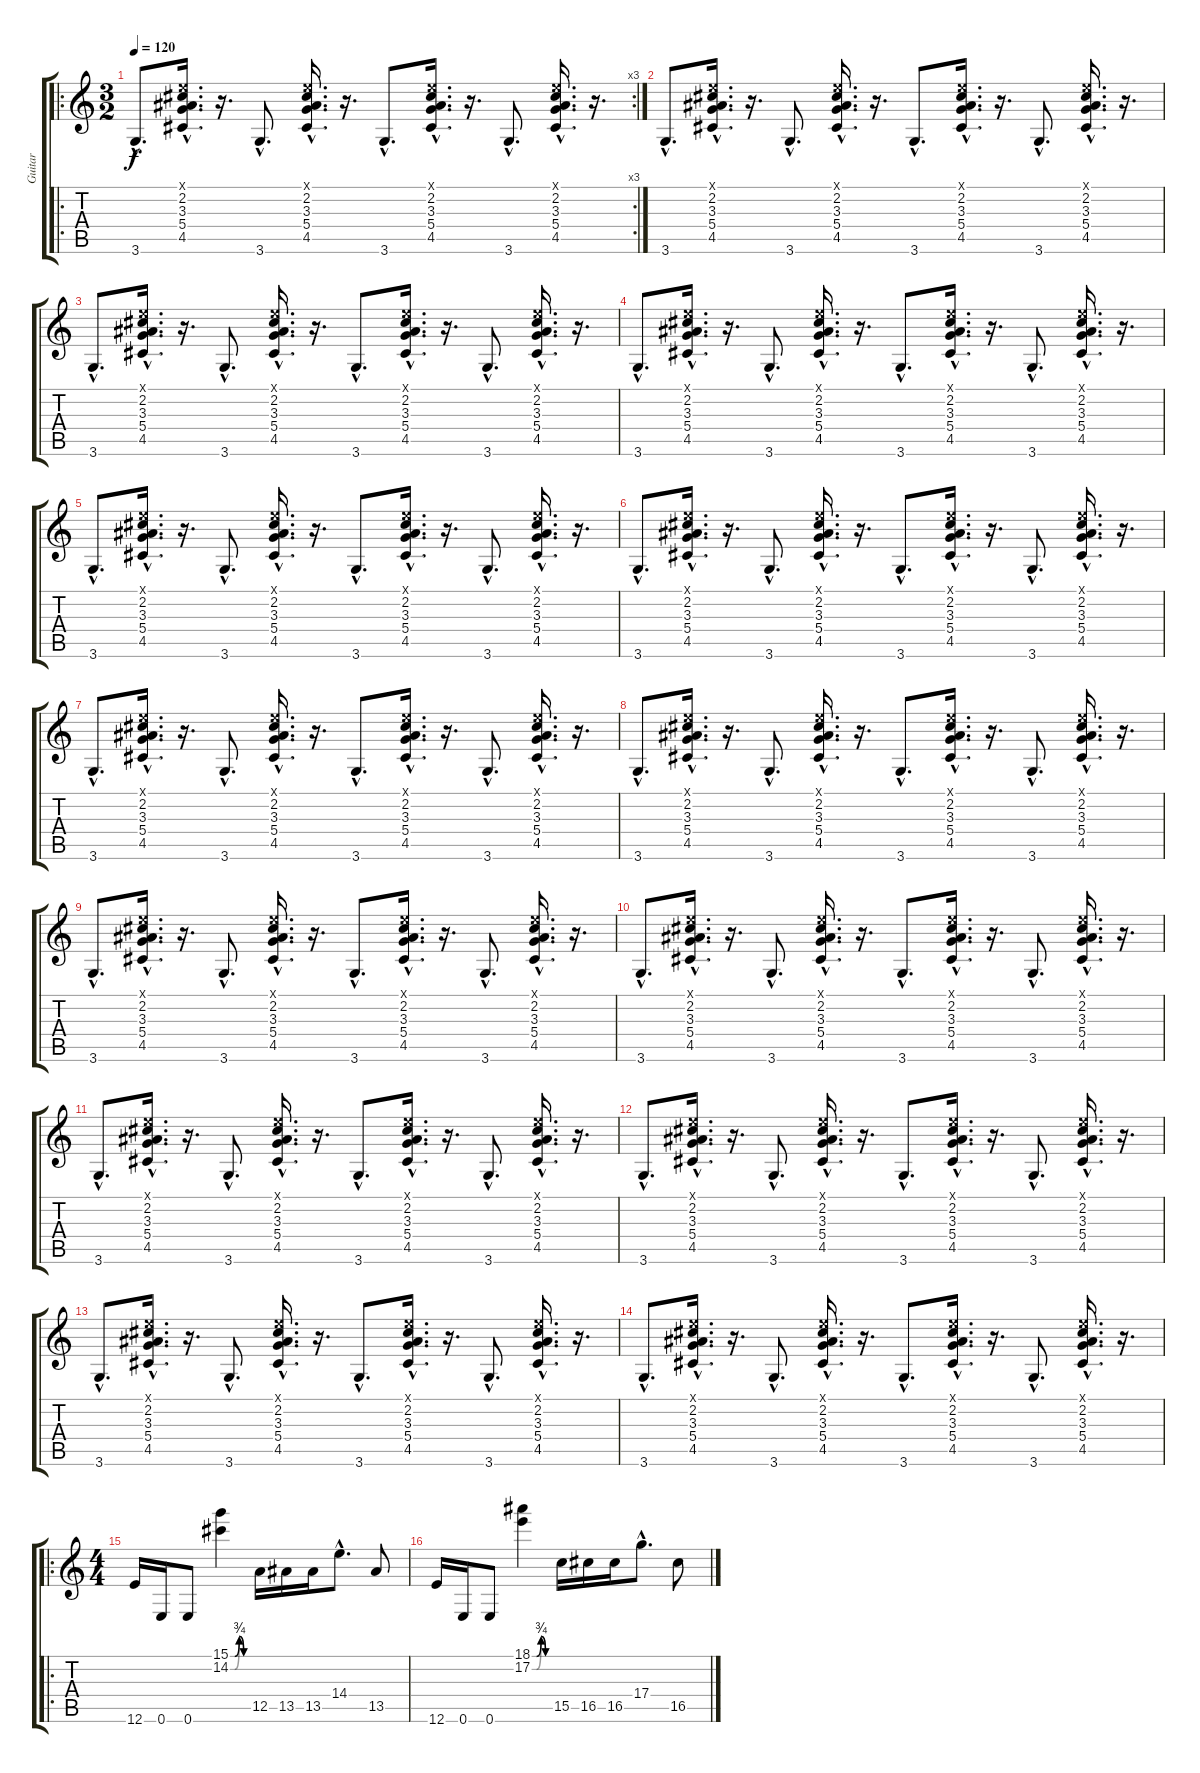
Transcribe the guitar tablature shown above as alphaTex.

\track ("Guitar" "Guitar") {instrument overdrivenguitar}
\staff {score tabs}
\tuning (E4 B3 G3 D3 A2 E2) {hide}
\ro
\rc 3
\ts (3 2)
\tempo 120
\clef g2
\ks c
3.6{hac}.8{d dy f instrument overdrivenguitar} (0.1{hac x} 2.2{hac} 3.3{hac} 5.4{hac} 4.5{hac}).16{d instrument overdrivenguitar} r.16{d} 3.6{hac}.8{d} (0.1{hac x} 2.2{hac} 3.3{hac} 5.4{hac} 4.5{hac}).16{d} r.16{d} 3.6{hac}.8{d} (0.1{hac x} 2.2{hac} 3.3{hac} 5.4{hac} 4.5{hac}).16{d} r.16{d} 3.6{hac}.8{d} (0.1{hac x} 2.2{hac} 3.3{hac} 5.4{hac} 4.5{hac}).16{d} r.16{d} |
3.6{hac}.8{d} (0.1{hac x} 2.2{hac} 3.3{hac} 5.4{hac} 4.5{hac}).16{d instrument overdrivenguitar} r.16{d} 3.6{hac}.8{d} (0.1{hac x} 2.2{hac} 3.3{hac} 5.4{hac} 4.5{hac}).16{d} r.16{d} 3.6{hac}.8{d} (0.1{hac x} 2.2{hac} 3.3{hac} 5.4{hac} 4.5{hac}).16{d} r.16{d} 3.6{hac}.8{d} (0.1{hac x} 2.2{hac} 3.3{hac} 5.4{hac} 4.5{hac}).16{d} r.16{d} |
3.6{hac}.8{d} (0.1{hac x} 2.2{hac} 3.3{hac} 5.4{hac} 4.5{hac}).16{d instrument overdrivenguitar} r.16{d} 3.6{hac}.8{d} (0.1{hac x} 2.2{hac} 3.3{hac} 5.4{hac} 4.5{hac}).16{d} r.16{d} 3.6{hac}.8{d} (0.1{hac x} 2.2{hac} 3.3{hac} 5.4{hac} 4.5{hac}).16{d} r.16{d} 3.6{hac}.8{d} (0.1{hac x} 2.2{hac} 3.3{hac} 5.4{hac} 4.5{hac}).16{d} r.16{d} |
3.6{hac}.8{d} (0.1{hac x} 2.2{hac} 3.3{hac} 5.4{hac} 4.5{hac}).16{d instrument overdrivenguitar} r.16{d} 3.6{hac}.8{d} (0.1{hac x} 2.2{hac} 3.3{hac} 5.4{hac} 4.5{hac}).16{d} r.16{d} 3.6{hac}.8{d} (0.1{hac x} 2.2{hac} 3.3{hac} 5.4{hac} 4.5{hac}).16{d} r.16{d} 3.6{hac}.8{d} (0.1{hac x} 2.2{hac} 3.3{hac} 5.4{hac} 4.5{hac}).16{d} r.16{d} |
3.6{hac}.8{d} (0.1{hac x} 2.2{hac} 3.3{hac} 5.4{hac} 4.5{hac}).16{d instrument overdrivenguitar} r.16{d} 3.6{hac}.8{d} (0.1{hac x} 2.2{hac} 3.3{hac} 5.4{hac} 4.5{hac}).16{d} r.16{d} 3.6{hac}.8{d} (0.1{hac x} 2.2{hac} 3.3{hac} 5.4{hac} 4.5{hac}).16{d} r.16{d} 3.6{hac}.8{d} (0.1{hac x} 2.2{hac} 3.3{hac} 5.4{hac} 4.5{hac}).16{d} r.16{d} |
3.6{hac}.8{d} (0.1{hac x} 2.2{hac} 3.3{hac} 5.4{hac} 4.5{hac}).16{d instrument overdrivenguitar} r.16{d} 3.6{hac}.8{d} (0.1{hac x} 2.2{hac} 3.3{hac} 5.4{hac} 4.5{hac}).16{d} r.16{d} 3.6{hac}.8{d} (0.1{hac x} 2.2{hac} 3.3{hac} 5.4{hac} 4.5{hac}).16{d} r.16{d} 3.6{hac}.8{d} (0.1{hac x} 2.2{hac} 3.3{hac} 5.4{hac} 4.5{hac}).16{d} r.16{d} |
3.6{hac}.8{d} (0.1{hac x} 2.2{hac} 3.3{hac} 5.4{hac} 4.5{hac}).16{d instrument overdrivenguitar} r.16{d} 3.6{hac}.8{d} (0.1{hac x} 2.2{hac} 3.3{hac} 5.4{hac} 4.5{hac}).16{d} r.16{d} 3.6{hac}.8{d} (0.1{hac x} 2.2{hac} 3.3{hac} 5.4{hac} 4.5{hac}).16{d} r.16{d} 3.6{hac}.8{d} (0.1{hac x} 2.2{hac} 3.3{hac} 5.4{hac} 4.5{hac}).16{d} r.16{d} |
3.6{hac}.8{d} (0.1{hac x} 2.2{hac} 3.3{hac} 5.4{hac} 4.5{hac}).16{d instrument overdrivenguitar} r.16{d} 3.6{hac}.8{d} (0.1{hac x} 2.2{hac} 3.3{hac} 5.4{hac} 4.5{hac}).16{d} r.16{d} 3.6{hac}.8{d} (0.1{hac x} 2.2{hac} 3.3{hac} 5.4{hac} 4.5{hac}).16{d} r.16{d} 3.6{hac}.8{d} (0.1{hac x} 2.2{hac} 3.3{hac} 5.4{hac} 4.5{hac}).16{d} r.16{d} |
3.6{hac}.8{d} (0.1{hac x} 2.2{hac} 3.3{hac} 5.4{hac} 4.5{hac}).16{d instrument overdrivenguitar} r.16{d} 3.6{hac}.8{d} (0.1{hac x} 2.2{hac} 3.3{hac} 5.4{hac} 4.5{hac}).16{d} r.16{d} 3.6{hac}.8{d} (0.1{hac x} 2.2{hac} 3.3{hac} 5.4{hac} 4.5{hac}).16{d} r.16{d} 3.6{hac}.8{d} (0.1{hac x} 2.2{hac} 3.3{hac} 5.4{hac} 4.5{hac}).16{d} r.16{d} |
3.6{hac}.8{d} (0.1{hac x} 2.2{hac} 3.3{hac} 5.4{hac} 4.5{hac}).16{d instrument overdrivenguitar} r.16{d} 3.6{hac}.8{d} (0.1{hac x} 2.2{hac} 3.3{hac} 5.4{hac} 4.5{hac}).16{d} r.16{d} 3.6{hac}.8{d} (0.1{hac x} 2.2{hac} 3.3{hac} 5.4{hac} 4.5{hac}).16{d} r.16{d} 3.6{hac}.8{d} (0.1{hac x} 2.2{hac} 3.3{hac} 5.4{hac} 4.5{hac}).16{d} r.16{d} |
3.6{hac}.8{d} (0.1{hac x} 2.2{hac} 3.3{hac} 5.4{hac} 4.5{hac}).16{d instrument overdrivenguitar} r.16{d} 3.6{hac}.8{d} (0.1{hac x} 2.2{hac} 3.3{hac} 5.4{hac} 4.5{hac}).16{d} r.16{d} 3.6{hac}.8{d} (0.1{hac x} 2.2{hac} 3.3{hac} 5.4{hac} 4.5{hac}).16{d} r.16{d} 3.6{hac}.8{d} (0.1{hac x} 2.2{hac} 3.3{hac} 5.4{hac} 4.5{hac}).16{d} r.16{d} |
3.6{hac}.8{d} (0.1{hac x} 2.2{hac} 3.3{hac} 5.4{hac} 4.5{hac}).16{d instrument overdrivenguitar} r.16{d} 3.6{hac}.8{d} (0.1{hac x} 2.2{hac} 3.3{hac} 5.4{hac} 4.5{hac}).16{d} r.16{d} 3.6{hac}.8{d} (0.1{hac x} 2.2{hac} 3.3{hac} 5.4{hac} 4.5{hac}).16{d} r.16{d} 3.6{hac}.8{d} (0.1{hac x} 2.2{hac} 3.3{hac} 5.4{hac} 4.5{hac}).16{d} r.16{d} |
3.6{hac}.8{d} (0.1{hac x} 2.2{hac} 3.3{hac} 5.4{hac} 4.5{hac}).16{d instrument overdrivenguitar} r.16{d} 3.6{hac}.8{d} (0.1{hac x} 2.2{hac} 3.3{hac} 5.4{hac} 4.5{hac}).16{d} r.16{d} 3.6{hac}.8{d} (0.1{hac x} 2.2{hac} 3.3{hac} 5.4{hac} 4.5{hac}).16{d} r.16{d} 3.6{hac}.8{d} (0.1{hac x} 2.2{hac} 3.3{hac} 5.4{hac} 4.5{hac}).16{d} r.16{d} |
3.6{hac}.8{d} (0.1{hac x} 2.2{hac} 3.3{hac} 5.4{hac} 4.5{hac}).16{d instrument overdrivenguitar} r.16{d} 3.6{hac}.8{d} (0.1{hac x} 2.2{hac} 3.3{hac} 5.4{hac} 4.5{hac}).16{d} r.16{d} 3.6{hac}.8{d} (0.1{hac x} 2.2{hac} 3.3{hac} 5.4{hac} 4.5{hac}).16{d} r.16{d} 3.6{hac}.8{d} (0.1{hac x} 2.2{hac} 3.3{hac} 5.4{hac} 4.5{hac}).16{d} r.16{d} |
\ro
\ts (4 4)
12.6.16{volume 14 instrument distortionguitar} 0.6.16 0.6.8 (15.1{be (custom 0 0 15 0 30 3 45 0 60 0)} 14.2{be (custom 0 0 15 0 30 3 45 0 60 0)}).4 12.5.16 13.5.16 13.5.16 14.4{hac}.8{d} 13.5.8 |
12.6.16 0.6.16 0.6.8 (18.1{be (custom 0 0 15 0 30 3 45 0 60 0)} 17.2{be (custom 0 0 15 0 30 3 45 0 60 0)}).4 15.5.16 16.5.16 16.5.16 17.4{hac}.8{d} 16.5.8
